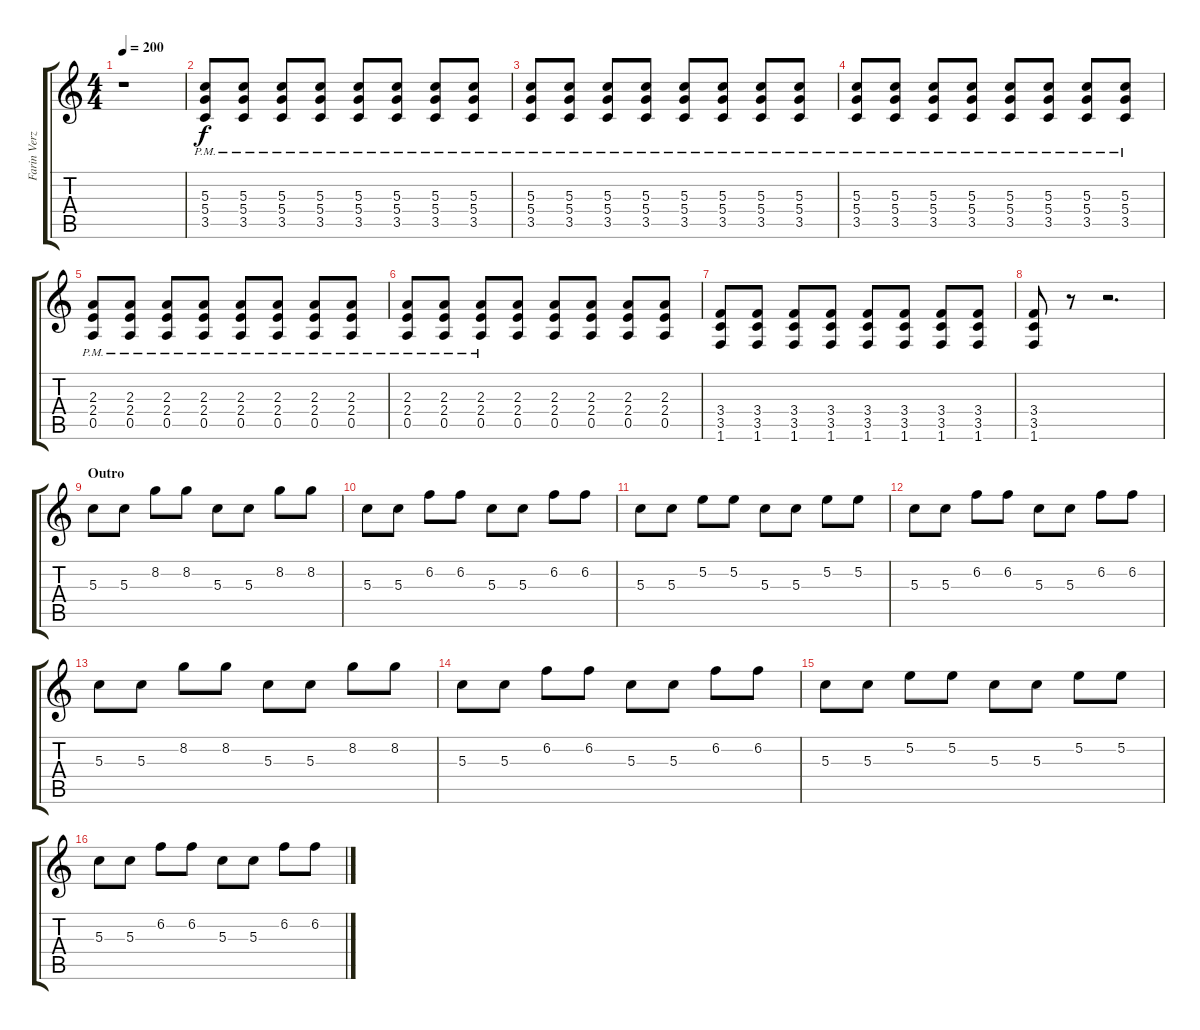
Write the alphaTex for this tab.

\track ("Farin Verzerrt" "Farin Verz") {instrument distortionguitar}
\staff {score tabs}
\tuning (E4 B3 G3 D3 A2 E2) {hide}
\ts (4 4)
\tempo 200
\clef g2
\ks c
r.1{dy f volume 10} |
(5.3{pm} 5.4{pm} 3.5{pm}).8{volume 14} (5.3{pm} 5.4{pm} 3.5{pm}).8 (5.3{pm} 5.4{pm} 3.5{pm}).8 (5.3{pm} 5.4{pm} 3.5{pm}).8 (5.3{pm} 5.4{pm} 3.5{pm}).8 (5.3{pm} 5.4{pm} 3.5{pm}).8 (5.3{pm} 5.4{pm} 3.5{pm}).8 (5.3{pm} 5.4{pm} 3.5{pm}).8 |
(5.3{pm} 5.4{pm} 3.5{pm}).8 (5.3{pm} 5.4{pm} 3.5{pm}).8 (5.3{pm} 5.4{pm} 3.5{pm}).8 (5.3{pm} 5.4{pm} 3.5{pm}).8 (5.3{pm} 5.4{pm} 3.5{pm}).8 (5.3{pm} 5.4{pm} 3.5{pm}).8 (5.3{pm} 5.4{pm} 3.5{pm}).8 (5.3{pm} 5.4{pm} 3.5{pm}).8 |
(5.3{pm} 5.4{pm} 3.5{pm}).8 (5.3{pm} 5.4{pm} 3.5{pm}).8 (5.3{pm} 5.4{pm} 3.5{pm}).8 (5.3{pm} 5.4{pm} 3.5{pm}).8 (5.3{pm} 5.4{pm} 3.5{pm}).8 (5.3{pm} 5.4{pm} 3.5{pm}).8 (5.3{pm} 5.4{pm} 3.5{pm}).8 (5.3{pm} 5.4{pm} 3.5{pm}).8 |
(2.3{pm} 2.4{pm} 0.5{pm}).8 (2.3{pm} 2.4{pm} 0.5{pm}).8 (2.3{pm} 2.4{pm} 0.5{pm}).8 (2.3{pm} 2.4{pm} 0.5{pm}).8 (2.3{pm} 2.4{pm} 0.5{pm}).8 (2.3{pm} 2.4{pm} 0.5{pm}).8 (2.3{pm} 2.4{pm} 0.5{pm}).8 (2.3{pm} 2.4{pm} 0.5{pm}).8 |
(2.3{pm} 2.4{pm} 0.5{pm}).8{volume 16} (2.3{pm} 2.4{pm} 0.5{pm}).8 (2.3{pm} 2.4{pm} 0.5{pm}).8 (2.3 2.4 0.5).8 (2.3 2.4 0.5).8 (2.3 2.4 0.5).8 (2.3 2.4 0.5).8 (2.3 2.4 0.5).8 |
(3.4 3.5 1.6).8 (3.4 3.5 1.6).8 (3.4 3.5 1.6).8 (3.4 3.5 1.6).8 (3.4 3.5 1.6).8 (3.4 3.5 1.6).8 (3.4 3.5 1.6).8 (3.4 3.5 1.6).8 |
(3.4 3.5 1.6).8 r.8 r.2{d} |
\section ("" "Outro")
5.3.8{volume 16 instrument distortionguitar} 5.3.8 8.2.8 8.2.8 5.3.8 5.3.8 8.2.8 8.2.8 |
5.3.8 5.3.8 6.2.8 6.2.8 5.3.8 5.3.8 6.2.8 6.2.8 |
5.3.8 5.3.8 5.2.8 5.2.8 5.3.8 5.3.8 5.2.8 5.2.8 |
5.3.8 5.3.8 6.2.8 6.2.8 5.3.8 5.3.8 6.2.8 6.2.8 |
5.3.8 5.3.8 8.2.8 8.2.8 5.3.8 5.3.8 8.2.8 8.2.8 |
5.3.8 5.3.8 6.2.8 6.2.8 5.3.8 5.3.8 6.2.8 6.2.8 |
5.3.8 5.3.8 5.2.8 5.2.8 5.3.8 5.3.8 5.2.8 5.2.8 |
5.3.8 5.3.8 6.2.8 6.2.8 5.3.8 5.3.8 6.2.8 6.2.8
